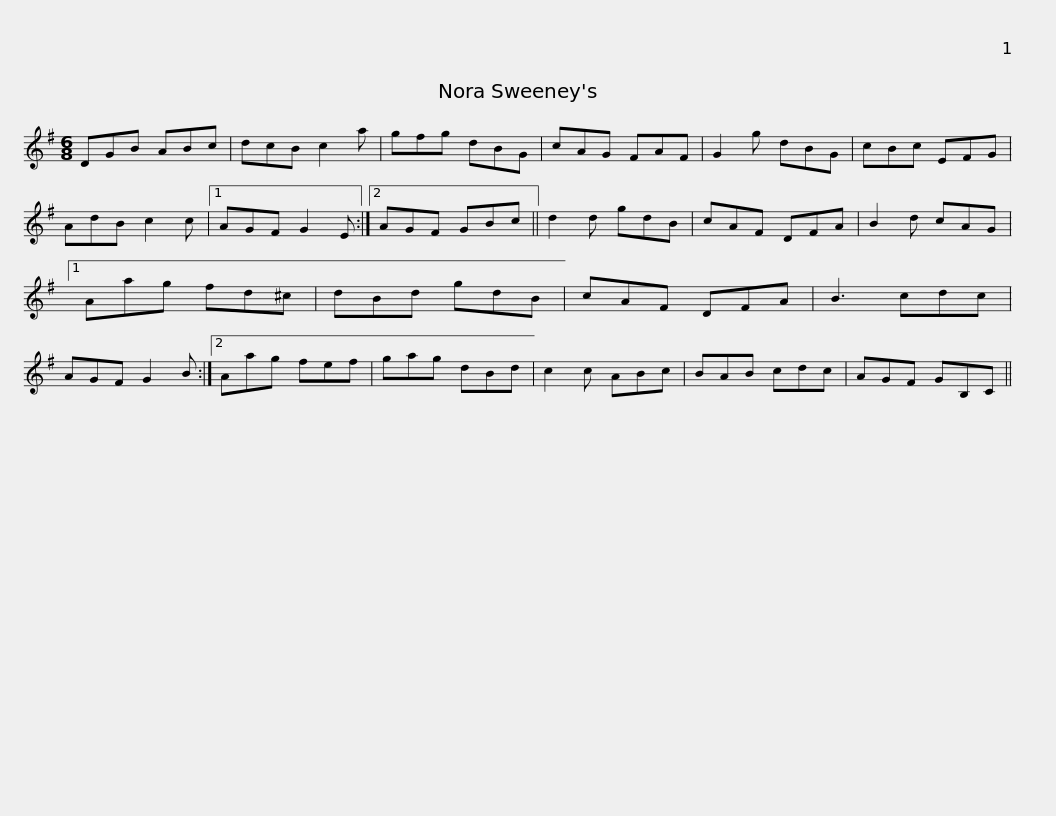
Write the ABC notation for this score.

X:1
L:1/8
M:6/8
I:linebreak $
K:G
V:1 treble
V:1
 DGB ABc | dcB c2 a | gfg dBG | cAG FAF | G2 g dBG | %5
 cBc EFG | AdB c2 c |1 AGF G2 E :|2$ AGF GBc || d2 d gdB | %10
 cAF DFA | B2 d cAG |1 Aag fd^c | dBd gdB | cAF DFA | %15
 B3 cdc |$ AGF G2 B :|2 Aag fef | gag dBd | c2 c ABc | %20
 BAB cdc | AGF GB,C || %22
